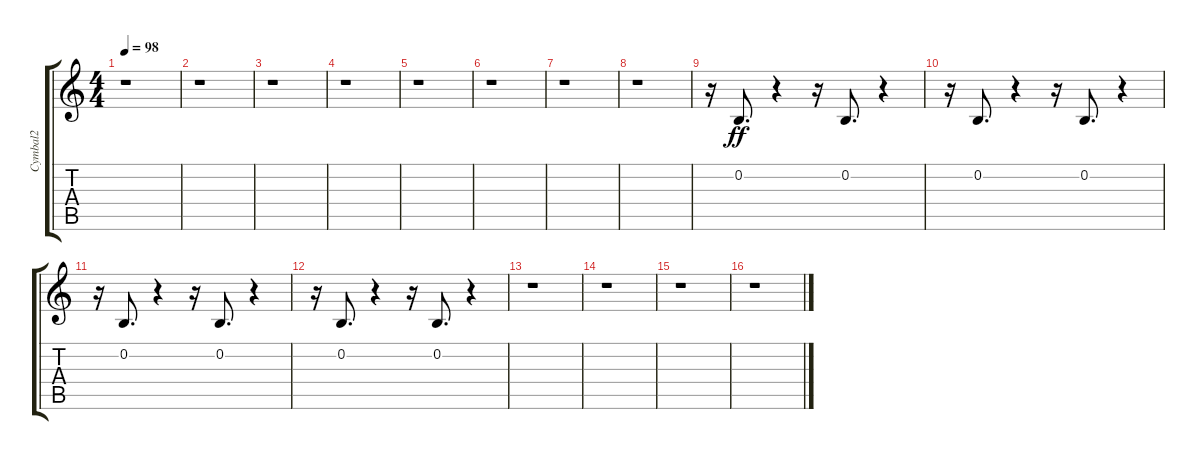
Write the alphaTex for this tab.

\track ("Cymbal2" "Cymbal2") {instrument reversecymbal}
\staff {score tabs}
\tuning (E4 B3 G3 D3 A2 E2) {hide}
\ts (4 4)
\tempo 98
\clef g2
\ks c
r.1{dy ff} |
r.1 |
r.1 |
r.1 |
r.1 |
r.1 |
r.1 |
r.1 |
r.16 0.2.8{d} r.4 r.16 0.2.8{d} r.4 |
r.16 0.2.8{d} r.4 r.16 0.2.8{d} r.4 |
r.16 0.2.8{d} r.4 r.16 0.2.8{d} r.4 |
r.16 0.2.8{d} r.4 r.16 0.2.8{d} r.4 |
r.1 |
r.1 |
r.1 |
r.1
